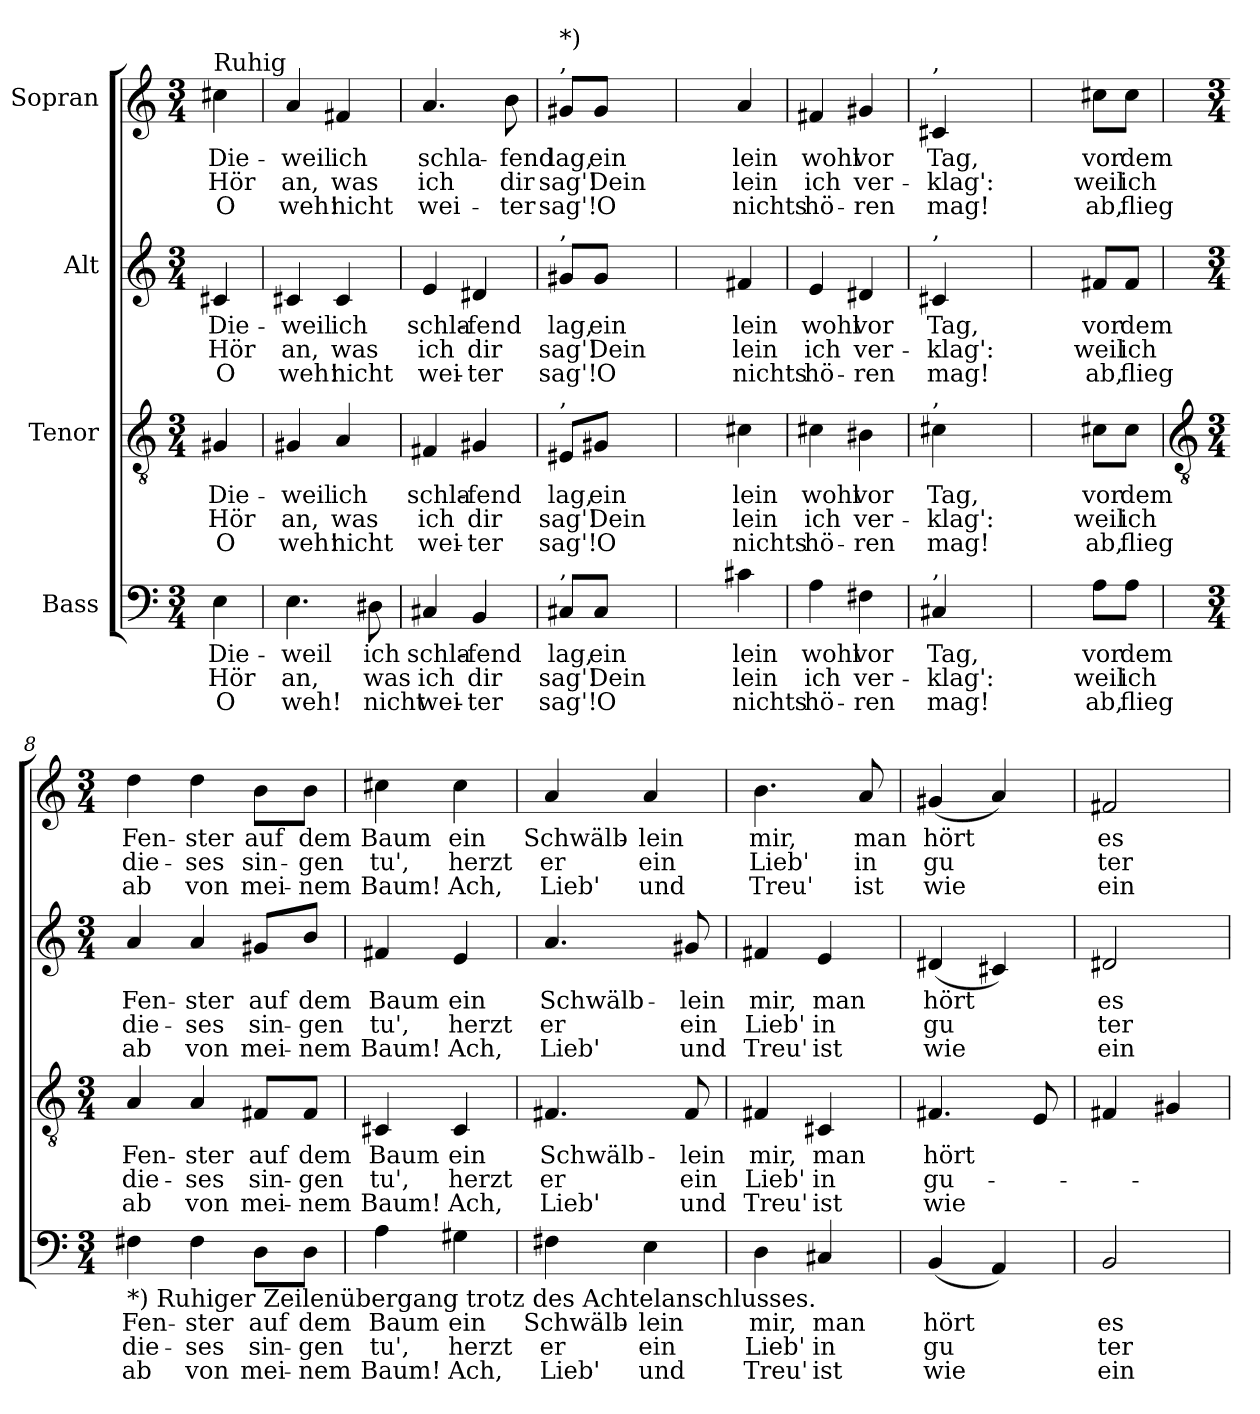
**kern	**text	**text	**text	**kern	**text	**text	**text	**kern	**text	**text	**text	**kern	**text	**text	**text
*part4	*part4	*part4	*part4	*part3	*part3	*part3	*part3	*part2	*part2	*part2	*part2	*part1	*part1	*part1	*part1
*staff4	*staff4	*staff4	*staff4	*staff3	*staff3	*staff3	*staff3	*staff2	*staff2	*staff2	*staff2	*staff1	*staff1	*staff1	*staff1
*I"Bass	*	*	*	*I"Tenor	*	*	*	*I"Alt	*	*	*	*I"Sopran	*	*	*
*clefF4	*	*	*	*clefGv2	*	*	*	*clefG2	*	*	*	*clefG2	*	*	*
*k[]	*	*	*	*k[]	*	*	*	*k[]	*	*	*	*k[]	*	*	*
*C:	*	*	*	*C:	*	*	*	*C:	*	*	*	*C:	*	*	*
*M3/4	*	*	*	*M3/4	*	*	*	*M3/4	*	*	*	*M3/4	*	*	*
=	=	=	=	=	=	=	=	=	=	=	=	=	=	=	=
!	!	!	!	!	!	!	!	!	!	!	!	!LO:TX:a:t=Ruhig	!	!	!
!	!LO:LY:b	!LO:LY:b	!LO:LY:b	!	!LO:LY:b	!LO:LY:b	!LO:LY:b	!	!LO:LY:b	!LO:LY:b	!LO:LY:b	!	!LO:LY:b	!LO:LY:b	!LO:LY:b
4E	Die-	-Hör	O	4G#X	Die-	-Hör	O	4c#X	Die-	-Hör	O	4cc#X	Die-	-Hör	O
=1	=1	=1	=1	=1	=1	=1	=1	=1	=1	=1	=1	=1	=1	=1	=1
!	!LO:LY:b	!LO:LY:b	!LO:LY:b	!	!LO:LY:b	!LO:LY:b	!LO:LY:b	!	!LO:LY:b	!LO:LY:b	!LO:LY:b	!	!LO:LY:b	!LO:LY:b	!LO:LY:b
4.E	weil	an,	weh!	4G#X	weil	an,	weh!	4c#X	weil	an,	weh!	4a	weil	an,	weh!
!	!	!	!	!	!LO:LY:b	!LO:LY:b	!LO:LY:b	!	!LO:LY:b	!LO:LY:b	!LO:LY:b	!	!LO:LY:b	!LO:LY:b	!LO:LY:b
.	.	.	.	4A	ich	was	nicht	4c#	ich	was	nicht	4f#X	ich	was	nicht
!	!LO:LY:b	!LO:LY:b	!LO:LY:b	!	!	!	!	!	!	!	!	!	!	!	!
8D#X	ich	was	nicht	.	.	.	.	.	.	.	.	.	.	.	.
=2	=2	=2	=2	=2	=2	=2	=2	=2	=2	=2	=2	=2	=2	=2	=2
!	!LO:LY:b	!LO:LY:b	!LO:LY:b	!	!LO:LY:b	!LO:LY:b	!LO:LY:b	!	!LO:LY:b	!LO:LY:b	!LO:LY:b	!	!LO:LY:b	!LO:LY:b	!LO:LY:b
4C#X	schla-	-ich	wei-	4F#X	schla-	-ich	wei-	4e	schla-	-ich	wei-	4.a	schla-	-ich	wei-
!	!LO:LY:b	!LO:LY:b	!LO:LY:b	!	!LO:LY:b	!LO:LY:b	!LO:LY:b	!	!LO:LY:b	!LO:LY:b	!LO:LY:b	!	!	!	!
4BB	-fend	dir	ter	4G#X	-fend	dir	ter	4d#X	-fend	dir	ter	.	.	.	.
!	!	!	!	!	!	!	!	!	!	!	!	!	!LO:LY:b	!LO:LY:b	!LO:LY:b
.	.	.	.	.	.	.	.	.	.	.	.	8b	-fend	dir	ter
=3	=3	=3	=3	=3	=3	=3	=3	=3	=3	=3	=3	=3	=3	=3	=3
!	!	!	!	!	!	!	!	!	!	!	!	!LO:TX:a:t=,	!	!	!
!	!	!	!	!	!	!	!	!	!	!	!	!LO:TX:a:t=*)	!	!	!
!	!	!	!	!	!	!	!	!LO:TX:a:t=,	!	!	!	!	!	!	!
!	!	!	!	!LO:TX:a:t=,	!	!	!	!	!	!	!	!	!	!	!
!LO:TX:a:t=,	!	!	!	!	!	!	!	!	!	!	!	!	!	!	!
!	!LO:LY:b	!LO:LY:b	!LO:LY:b	!	!LO:LY:b	!LO:LY:b	!LO:LY:b	!	!LO:LY:b	!LO:LY:b	!LO:LY:b	!	!LO:LY:b	!LO:LY:b	!LO:LY:b
8C#X/L	lag,	sag'!	sag'!	8E#X/L	lag,	sag'!	sag'!	8g#X/L	lag,	sag'!	sag'!	8g#X/L	lag,	sag'!	sag'!
!	!LO:LY:b	!LO:LY:b	!LO:LY:b	!	!LO:LY:b	!LO:LY:b	!LO:LY:b	!	!LO:LY:b	!LO:LY:b	!LO:LY:b	!	!LO:LY:b	!LO:LY:b	!LO:LY:b
8C#/J	ein	Dein	O	8G#X/J	ein	Dein	O	8g#/J	ein	Dein	O	8g#/J	ein	Dein	O
!	!LO:LY:b	!LO:LY:b	!LO:LY:b	!	!LO:LY:b	!LO:LY:b	!LO:LY:b	!	!LO:LY:b	!LO:LY:b	!LO:LY:b	!	!LO:LY:b	!LO:LY:b	!LO:LY:b
[4c#Xyy	Stünd	Schätz	still!	[4c#Xyy	Stünd	Schätz	still!	[4g#yy	Stünd	Schätz	still!	[4ayy	Stünd	Schätz	still!
=4	=4	=4	=4	=4	=4	=4	=4	=4	=4	=4	=4	=4	=4	=4	=4
!	!LO:LY:b	!LO:LY:b	!	!	!LO:LY:b	!LO:LY:b	!	!	!LO:LY:b	!LO:LY:b	!	!	!LO:LY:b	!LO:LY:b	!
4c#yy]	-	-	.	4c#yy]	-	-	.	4g#yy]	-	-	.	4ayy]	-	-	.
!	!LO:LY:b	!LO:LY:b	!LO:LY:b	!	!LO:LY:b	!LO:LY:b	!LO:LY:b	!	!LO:LY:b	!LO:LY:b	!LO:LY:b	!	!LO:LY:b	!LO:LY:b	!LO:LY:b
4c#	lein	lein	nichts	4c#	lein	lein	nichts	4f#X	lein	lein	nichts	4a	lein	lein	nichts
=5	=5	=5	=5	=5	=5	=5	=5	=5	=5	=5	=5	=5	=5	=5	=5
!	!LO:LY:b	!LO:LY:b	!LO:LY:b	!	!LO:LY:b	!LO:LY:b	!LO:LY:b	!	!LO:LY:b	!LO:LY:b	!LO:LY:b	!	!LO:LY:b	!LO:LY:b	!LO:LY:b
4A	wohl	ich	hö-	4c#X	wohl	ich	hö-	4e	wohl	ich	hö-	4f#X	wohl	ich	hö-
!	!LO:LY:b	!LO:LY:b	!LO:LY:b	!	!LO:LY:b	!LO:LY:b	!LO:LY:b	!	!LO:LY:b	!LO:LY:b	!LO:LY:b	!	!LO:LY:b	!LO:LY:b	!LO:LY:b
4F#X	-vor	ver-	-ren	4B#X	-vor	ver-	-ren	4d#X	-vor	ver-	-ren	4g#X	-vor	ver-	-ren
=6	=6	=6	=6	=6	=6	=6	=6	=6	=6	=6	=6	=6	=6	=6	=6
!	!	!	!	!	!	!	!	!	!	!	!	!LO:TX:a:t=,	!	!	!
!	!	!	!	!	!	!	!	!LO:TX:a:t=,	!	!	!	!	!	!	!
!	!	!	!	!LO:TX:a:t=,	!	!	!	!	!	!	!	!	!	!	!
!LO:TX:a:t=,	!	!	!	!	!	!	!	!	!	!	!	!	!	!	!
!	!LO:LY:b	!LO:LY:b	!LO:LY:b	!	!LO:LY:b	!LO:LY:b	!LO:LY:b	!	!LO:LY:b	!LO:LY:b	!LO:LY:b	!	!LO:LY:b	!LO:LY:b	!LO:LY:b
4C#X	Tag,	klag':	mag!	4c#X	Tag,	klag':	mag!	4c#X	Tag,	klag':	mag!	4c#X	Tag,	klag':	mag!
!	!LO:LY:b	!LO:LY:b	!LO:LY:b	!	!LO:LY:b	!LO:LY:b	!LO:LY:b	!	!LO:LY:b	!LO:LY:b	!LO:LY:b	!	!LO:LY:b	!LO:LY:b	!LO:LY:b
[4Ayy	sang	Der-	-Flieg	[4c#yy	sang	Der-	-Flieg	[4f#Xyy	sang	Der-	-Flieg	[4cc#Xyy	sang	Der-	-Flieg
=7	=7	=7	=7	=7	=7	=7	=7	=7	=7	=7	=7	=7	=7	=7	=7
4Ayy]	.	.	.	4c#yy]	.	.	.	4f#yy]	.	.	.	4cc#yy]	.	.	.
!	!LO:LY:b	!LO:LY:b	!LO:LY:b	!	!LO:LY:b	!LO:LY:b	!LO:LY:b	!	!LO:LY:b	!LO:LY:b	!LO:LY:b	!	!LO:LY:b	!LO:LY:b	!LO:LY:b
8A\L	vor	weil	ab,	8c#\L	vor	weil	ab,	8f#/L	vor	weil	ab,	8cc#\L	vor	weil	ab,
!	!LO:LY:b	!LO:LY:b	!LO:LY:b	!	!LO:LY:b	!LO:LY:b	!LO:LY:b	!	!LO:LY:b	!LO:LY:b	!LO:LY:b	!	!LO:LY:b	!LO:LY:b	!LO:LY:b
8A\J	dem	ich	flieg	8c#\J	dem	ich	flieg	8f#/J	dem	ich	flieg	8cc#\J	dem	ich	flieg
!!LO:LB:g=z
=8	=8	=8	=8	=8	=8	=8	=8	=8	=8	=8	=8	=8	=8	=8	=8
*	*	*	*	*clefGv2	*	*	*	*	*	*	*	*	*	*	*
*M3/4	*	*	*	*M3/4	*	*	*	*M3/4	*	*	*	*M3/4	*	*	*
!LO:TX:b:t=*) Ruhiger Zeilenübergang trotz des Achtelanschlusses.	!	!	!	!	!	!	!	!	!	!	!	!	!	!	!
!	!LO:LY:b	!LO:LY:b	!LO:LY:b	!	!LO:LY:b	!LO:LY:b	!LO:LY:b	!	!LO:LY:b	!LO:LY:b	!LO:LY:b	!	!LO:LY:b	!LO:LY:b	!LO:LY:b
4F#X	Fen-	-die-	-ab	4A	Fen-	-die-	-ab	4a	Fen-	-die-	-ab	4dd	Fen-	-die-	-ab
!	!LO:LY:b	!LO:LY:b	!LO:LY:b	!	!LO:LY:b	!LO:LY:b	!LO:LY:b	!	!LO:LY:b	!LO:LY:b	!LO:LY:b	!	!LO:LY:b	!LO:LY:b	!LO:LY:b
4F#	ster	ses	von	4A	ster	ses	von	4a	ster	ses	von	4dd	ster	ses	von
!	!LO:LY:b	!LO:LY:b	!LO:LY:b	!	!LO:LY:b	!LO:LY:b	!LO:LY:b	!	!LO:LY:b	!LO:LY:b	!LO:LY:b	!	!LO:LY:b	!LO:LY:b	!LO:LY:b
8D\L	auf	sin-	-mei-	8F#X/L	auf	sin-	-mei-	8g#X/L	auf	sin-	-mei-	8b\L	auf	sin-	-mei-
!	!LO:LY:b	!LO:LY:b	!LO:LY:b	!	!LO:LY:b	!LO:LY:b	!LO:LY:b	!	!LO:LY:b	!LO:LY:b	!LO:LY:b	!	!LO:LY:b	!LO:LY:b	!LO:LY:b
8D\J	-dem	gen	nem	8F#/J	-dem	gen	nem	8b/J	-dem	gen	nem	8b\J	-dem	gen	nem
=9	=9	=9	=9	=9	=9	=9	=9	=9	=9	=9	=9	=9	=9	=9	=9
!	!LO:LY:b	!LO:LY:b	!LO:LY:b	!	!LO:LY:b	!LO:LY:b	!LO:LY:b	!	!LO:LY:b	!LO:LY:b	!LO:LY:b	!	!LO:LY:b	!LO:LY:b	!LO:LY:b
4A	Baum	tu',	Baum!	4C#X	Baum	tu',	Baum!	4f#X	Baum	tu',	Baum!	4cc#X	Baum	tu',	Baum!
!	!LO:LY:b	!LO:LY:b	!LO:LY:b	!	!LO:LY:b	!LO:LY:b	!LO:LY:b	!	!LO:LY:b	!LO:LY:b	!LO:LY:b	!	!LO:LY:b	!LO:LY:b	!LO:LY:b
4G#X	ein	herzt	Ach,	4C#	ein	herzt	Ach,	4e	ein	herzt	Ach,	4cc#	ein	herzt	Ach,
=10	=10	=10	=10	=10	=10	=10	=10	=10	=10	=10	=10	=10	=10	=10	=10
!	!LO:LY:b	!LO:LY:b	!LO:LY:b	!	!LO:LY:b	!LO:LY:b	!LO:LY:b	!	!LO:LY:b	!LO:LY:b	!LO:LY:b	!	!LO:LY:b	!LO:LY:b	!LO:LY:b
4F#X	Schwälb-	-er	Lieb'	4.F#X	Schwälb-	-er	Lieb'	4.a	Schwälb-	-er	Lieb'	4a	Schwälb-	-er	Lieb'
!	!LO:LY:b	!LO:LY:b	!LO:LY:b	!	!	!	!	!	!	!	!	!	!LO:LY:b	!LO:LY:b	!LO:LY:b
4E	lein	ein	und	.	.	.	.	.	.	.	.	4a	lein	ein	und
!	!	!	!	!	!LO:LY:b	!LO:LY:b	!LO:LY:b	!	!LO:LY:b	!LO:LY:b	!LO:LY:b	!	!	!	!
.	.	.	.	8F#	lein	ein	und	8g#X	lein	ein	und	.	.	.	.
=11	=11	=11	=11	=11	=11	=11	=11	=11	=11	=11	=11	=11	=11	=11	=11
!	!LO:LY:b	!LO:LY:b	!LO:LY:b	!	!LO:LY:b	!LO:LY:b	!LO:LY:b	!	!LO:LY:b	!LO:LY:b	!LO:LY:b	!	!LO:LY:b	!LO:LY:b	!LO:LY:b
4D	mir,	Lieb'	Treu'	4F#X	mir,	Lieb'	Treu'	4f#X	mir,	Lieb'	Treu'	4.b	mir,	Lieb'	Treu'
!	!LO:LY:b	!LO:LY:b	!LO:LY:b	!	!LO:LY:b	!LO:LY:b	!LO:LY:b	!	!LO:LY:b	!LO:LY:b	!LO:LY:b	!	!	!	!
4C#X	man	in	ist	4C#X	man	in	ist	4e	man	in	ist	.	.	.	.
!	!	!	!	!	!	!	!	!	!	!	!	!	!LO:LY:b	!LO:LY:b	!LO:LY:b
.	.	.	.	.	.	.	.	.	.	.	.	8a	man	in	ist
=12	=12	=12	=12	=12	=12	=12	=12	=12	=12	=12	=12	=12	=12	=12	=12
!	!LO:LY:b	!LO:LY:b	!LO:LY:b	!	!LO:LY:b	!LO:LY:b	!LO:LY:b	!	!LO:LY:b	!LO:LY:b	!LO:LY:b	!	!LO:LY:b	!LO:LY:b	!LO:LY:b
(<4BB	hört	gu	wie	4.F#X	hört	gu-	-wie	(<4d#X	hört	gu	wie	(<4g#X	hört	gu	wie
!	!	!LO:LY:b	!	!	!	!	!	!	!	!LO:LY:b	!	!	!	!LO:LY:b	!
4AA)	.	-	.	.	.	.	.	4c#X)	.	-	.	4a)	.	-	.
.	.	.	.	8E	.	.	.	.	.	.	.	.	.	.	.
=13	=13	=13	=13	=13	=13	=13	=13	=13	=13	=13	=13	=13	=13	=13	=13
!	!LO:LY:b	!LO:LY:b	!LO:LY:b	!	!	!	!	!	!LO:LY:b	!LO:LY:b	!LO:LY:b	!	!LO:LY:b	!LO:LY:b	!LO:LY:b
2BB	es	ter	ein	4F#X	.	.	.	2d#X	es	ter	ein	2f#X	es	ter	ein
.	.	.	.	4G#X	.	.	.	.	.	.	.	.	.	.	.
=	=	=	=	=	=	=	=	=	=	=	=	=	=	=	=
*-	*-	*-	*-	*-	*-	*-	*-	*-	*-	*-	*-	*-	*-	*-	*-
